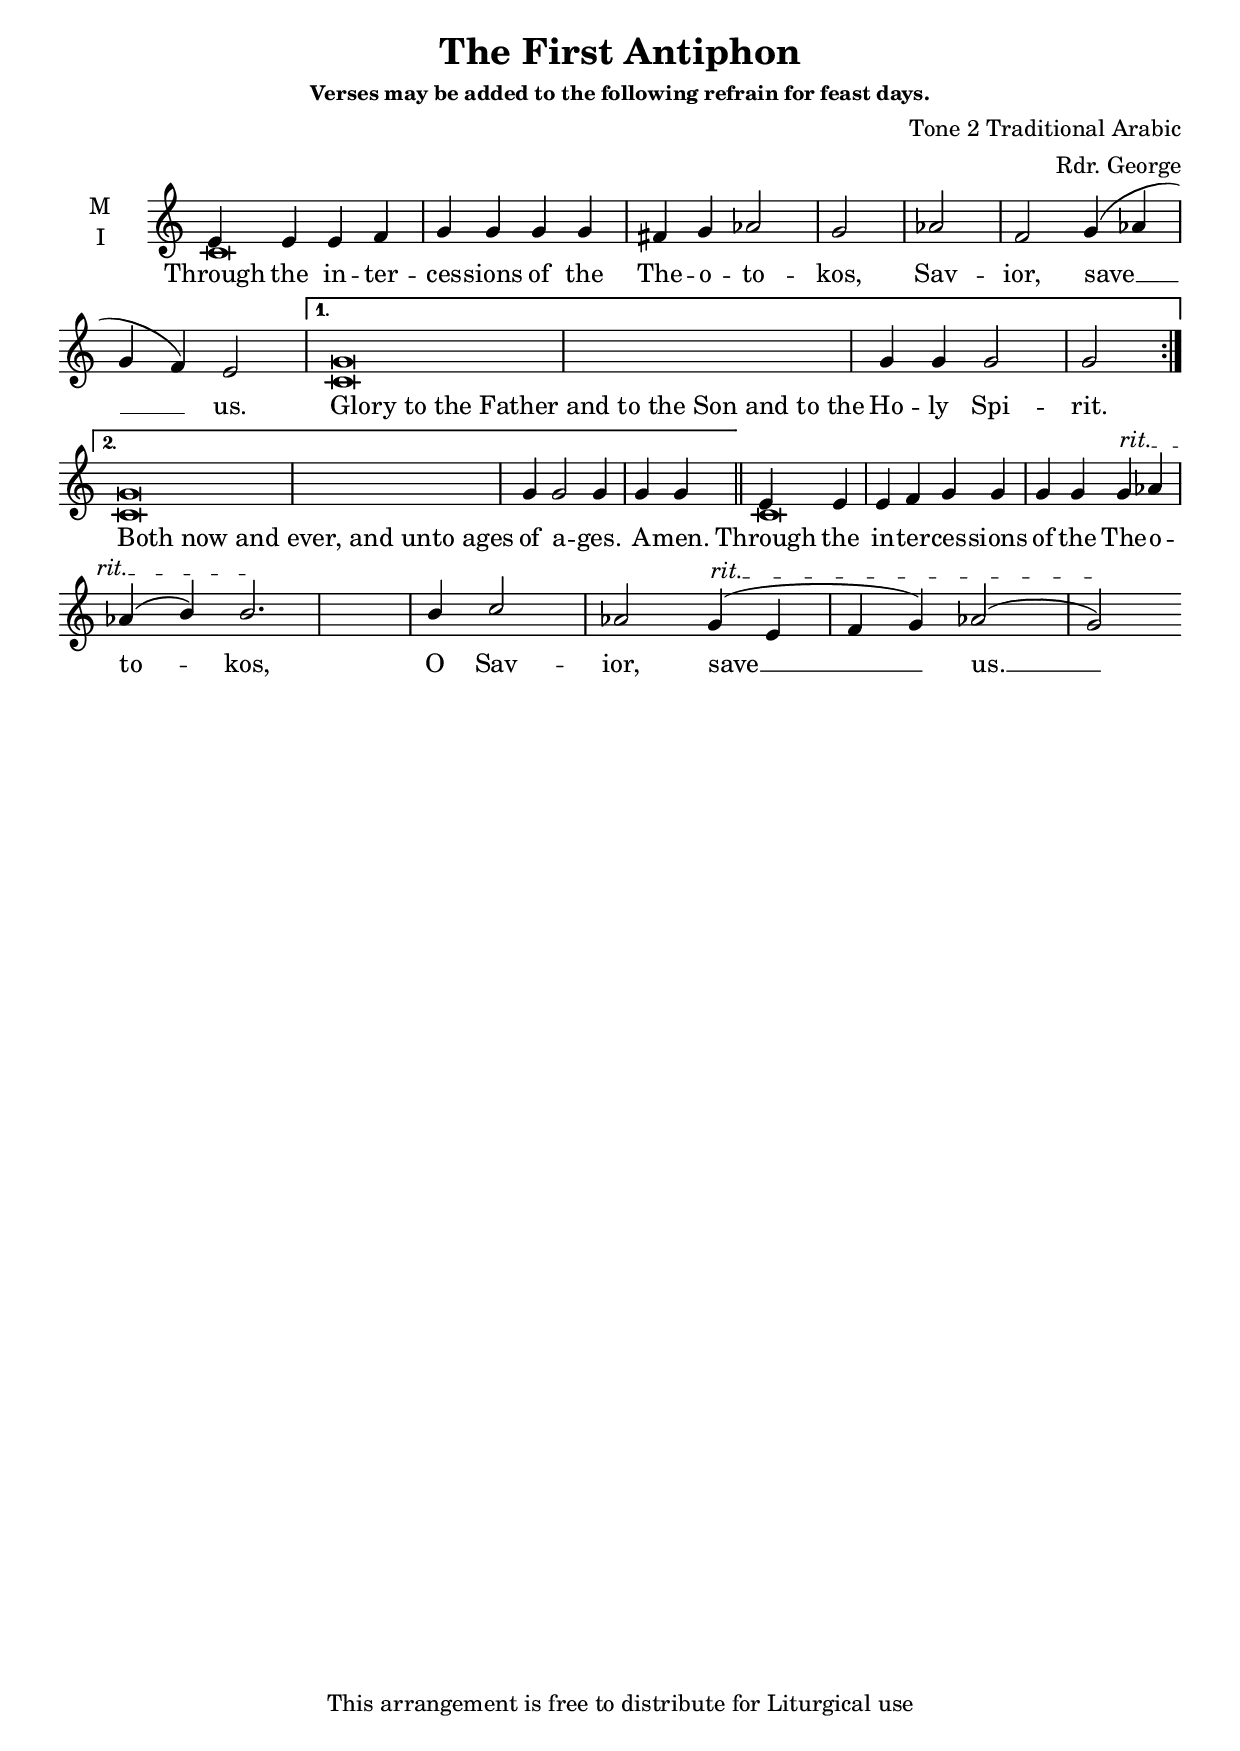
\version "2.18.2"

\header {
  title = "The First Antiphon"
  subtitle = ""
  subsubtitle = "Verses may be added to the following refrain for feast days."
  composer = "Tone 2 Traditional Arabic"
  arranger = "Rdr. George"
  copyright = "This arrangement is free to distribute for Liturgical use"
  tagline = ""
}
\version "2.18.2"

% Provide an easy way to group a bunch of text together on a breve
% http://lilypond.org/doc/v2.18/Documentation/notation/working-with-ancient-music_002d_002dscenarios-and-solutions
recite = \once \override LyricText.self-alignment-X = #-1

\defineBarLine "invisible" #'("" "" "")
global = {
  \time 4/4 % Not used, Time_signature_engraver is removed from layout
  \key c \major
  \set Timing.defaultBarType = "invisible" %% Only put bar lines where I say
}

lyricText = \lyricmode {
  % Note that inserted text in the melody will go ABOVE the lyrics
  Through the in -- ter -- ces -- sions of the The -- o -- to -- kos, Sav -- ior, save __ us.
  \recite"Glory to the Father and to the Son and to the" Ho -- ly Spi -- rit.
  \recite"Both now and ever, and unto ages" of a -- ges. A -- men.
  Through the in -- ter -- ces -- sions of the The -- o -- to -- kos, O Sav -- ior, save __ us. __
}

melody = \relative c' {
  % Ritardando spanning several notes
  \override TextSpanner.bound-details.left.text = "rit."
  \global % Leave these here for key to display
  \repeat volta 2 { e4 e e f g g g g fis g aes2 g \bar "|" aes f g4( aes g f) e2 \bar "|"}
     \alternative {
          { g\breve  g4 g g2 g2 \bar ":|." }
          { g\breve  g4 g2 g4 g g \bar "||" }
     }
  e4 e e f g g g g g\startTextSpan  aes aes( b) b2.\stopTextSpan \bar"|"
  b4 c2 aes g4(\startTextSpan e f g) aes2( g)\stopTextSpan
}

ison = \relative c' {
  \global % Leave these here for key to display
  \repeat volta 2 { c\breve s\breve s\breve}
     \alternative {
          { c\breve  s1. \bar ":|." }
          { c\breve  s1. \bar "||" }
     }
  c\breve s\breve s\breve
}

\score {
  \new ChoirStaff <<
    \new Staff \with {
      midiInstrument = "choir aahs"
      instrumentName = \markup \center-column { M I }
    } <<
      \new Voice = "melody" { \voiceOne \melody }
      \new Voice = "ison" { \voiceTwo \ison }
    >>
    \new Lyrics \with {
      \override VerticalAxisGroup #'staff-affinity = #CENTER
    } \lyricsto "melody" \lyricText

  >>
  \layout {
    \context {
      \Staff
      \remove "Time_signature_engraver"
    }
    \context {
      \Score
      \omit BarNumber
    }
  }
  \midi { \tempo 4 = 200
          \context {
            \Voice
            \remove "Dynamic_performer"
    }
  }
}

